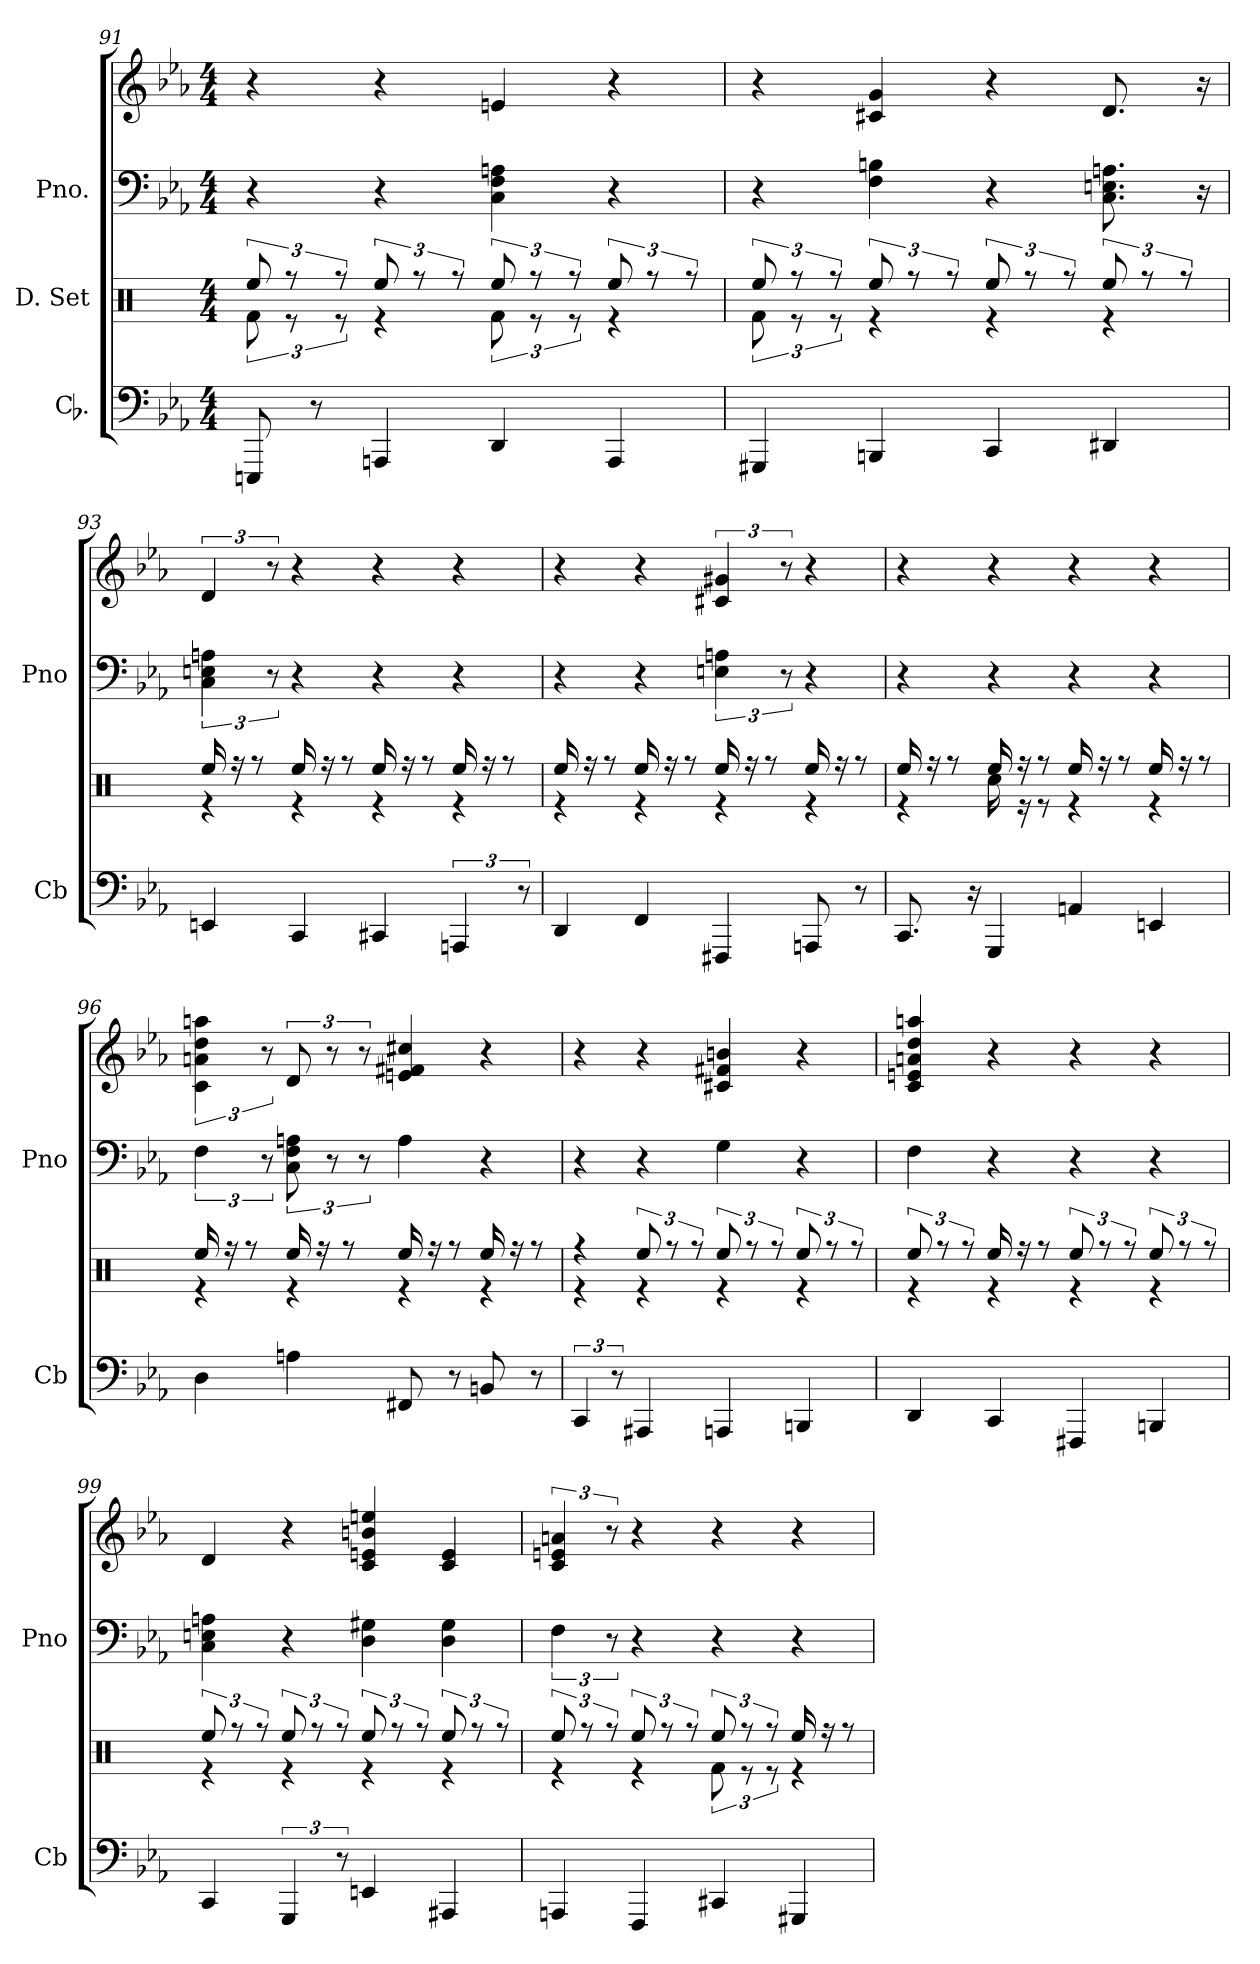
**kern	**kern	**kern	**kern
*part3	*part2	*part1	*part1
*staff4	*staff3	*staff2	*staff1
*I"Cb.	*I"D. Set	*I"Pno.	*
*I'Cb	*	*I'Pno	*
*clefF4	*clefX	*clefF4	*clefG2
*k[b-e-a-]	*k[]	*k[b-e-a-]	*k[b-e-a-]
*M4/4	*M4/4	*M4/4	*M4/4
=91	=91	=91	=91
*	*^	*	*
8EEEn	12Rf\	12Ree/	4r	4r
.	12re	12rff	.	.
8r	.	.	.	.
.	12re	12rff	.	.
4AAAn	4re	12Ree/	4r	4r
.	.	12rff	.	.
.	.	12rff	.	.
4DD	12Rf\	12Ree/	4C 4F 4An	4en
.	12re	12rff	.	.
.	12re	12rff	.	.
4AAA	4re	12Ree/	4r	4r
.	.	12rff	.	.
.	.	12rff	.	.
=92	=92	=92	=92	=92
4GGG#X	12Rf\	12Ree/	4r	4r
.	12re	12rff	.	.
.	12re	12rff	.	.
4BBBn	4re	12Ree/	4F 4Bn	4c#X 4g
.	.	12rff	.	.
.	.	12rff	.	.
4CC	4re	12Ree/	4r	4r
.	.	12rff	.	.
.	.	12rff	.	.
4DD#X	4re	12Ree/	8.C 8.En 8.An	8.d
.	.	12rff	.	.
.	.	12rff	.	.
.	.	.	16r	16r
=93	=93	=93	=93	=93
4EEn	4re	16Ree/	6C 6En 6An	6d
.	.	16rff	.	.
.	.	8rff	.	.
.	.	.	12r	12r
4CC	4re	16Ree/	4r	4r
.	.	16rff	.	.
.	.	8rff	.	.
4CC#X	4re	16Ree/	4r	4r
.	.	16rff	.	.
.	.	8rff	.	.
6AAAn	4re	16Ree/	4r	4r
.	.	16rff	.	.
.	.	8rff	.	.
12r	.	.	.	.
=94	=94	=94	=94	=94
4DD	4re	16Ree/	4r	4r
.	.	16rff	.	.
.	.	8rff	.	.
4FF	4re	16Ree/	4r	4r
.	.	16rff	.	.
.	.	8rff	.	.
4FFF#X	4re	16Ree/	6En 6An	6c#X 6g#X
.	.	16rff	.	.
.	.	8rff	.	.
.	.	.	12r	12r
8AAAn	4re	16Ree/	4r	4r
.	.	16rff	.	.
8r	.	8rff	.	.
=95	=95	=95	=95	=95
8.CC	4re	16Ree/	4r	4r
.	.	16rff	.	.
.	.	8rff	.	.
16r	.	.	.	.
4GGG	16Rcc\	16Ree/	4r	4r
.	16re	16rff	.	.
.	8re	8rff	.	.
4AAn	4re	16Ree/	4r	4r
.	.	16rff	.	.
.	.	8rff	.	.
4EEn	4re	16Ree/	4r	4r
.	.	16rff	.	.
.	.	8rff	.	.
=96	=96	=96	=96	=96
4D	4re	16Ree/	6F	6c 6an 6dd 6aan
.	.	16rff	.	.
.	.	8rff	.	.
.	.	.	12r	12r
4An	4re	16Ree/	12C 12F 12An	12d
.	.	16rff	.	.
.	.	.	12r	12r
.	.	8rff	.	.
.	.	.	12r	12r
8FF#X	4re	16Ree/	4A	4en 4f#X 4cc#X
.	.	16rff	.	.
8r	.	8rff	.	.
8BBn	4re	16Ree/	4r	4r
.	.	16rff	.	.
8r	.	8rff	.	.
=97	=97	=97	=97	=97
6CC	4re	4rff	4r	4r
12r	.	.	.	.
4AAA#X	4re	12Ree/	4r	4r
.	.	12rff	.	.
.	.	12rff	.	.
4AAAn	4re	12Ree/	4G	4c#X 4f#X 4bn
.	.	12rff	.	.
.	.	12rff	.	.
4BBBn	4re	12Ree/	4r	4r
.	.	12rff	.	.
.	.	12rff	.	.
=98	=98	=98	=98	=98
4DD	4re	12Ree/	4F	4c 4en 4an 4dd 4aan
.	.	12rff	.	.
.	.	12rff	.	.
4CC	4re	16Ree/	4r	4r
.	.	16rff	.	.
.	.	8rff	.	.
4FFF#X	4re	12Ree/	4r	4r
.	.	12rff	.	.
.	.	12rff	.	.
4BBBn	4re	12Ree/	4r	4r
.	.	12rff	.	.
.	.	12rff	.	.
=99	=99	=99	=99	=99
4CC	4re	12Ree/	4C 4En 4An	4d
.	.	12rff	.	.
.	.	12rff	.	.
6GGG	4re	12Ree/	4r	4r
.	.	12rff	.	.
12r	.	12rff	.	.
4EEn	4re	12Ree/	4D 4G#X	4c 4en 4bn 4een
.	.	12rff	.	.
.	.	12rff	.	.
4AAA#X	4re	12Ree/	4D 4G#	4c 4e
.	.	12rff	.	.
.	.	12rff	.	.
=100	=100	=100	=100	=100
4AAAn	4re	12Ree/	6F	6c 6en 6an
.	.	12rff	.	.
.	.	12rff	12r	12r
4FFF	4re	12Ree/	4r	4r
.	.	12rff	.	.
.	.	12rff	.	.
4CC#X	12Rf\	12Ree/	4r	4r
.	12re	12rff	.	.
.	12re	12rff	.	.
4GGG#X	4re	16Ree/	4r	4r
.	.	16rff	.	.
.	.	8rff	.	.
*	*v	*v	*	*
=	=	=	=
*-	*-	*-	*-
